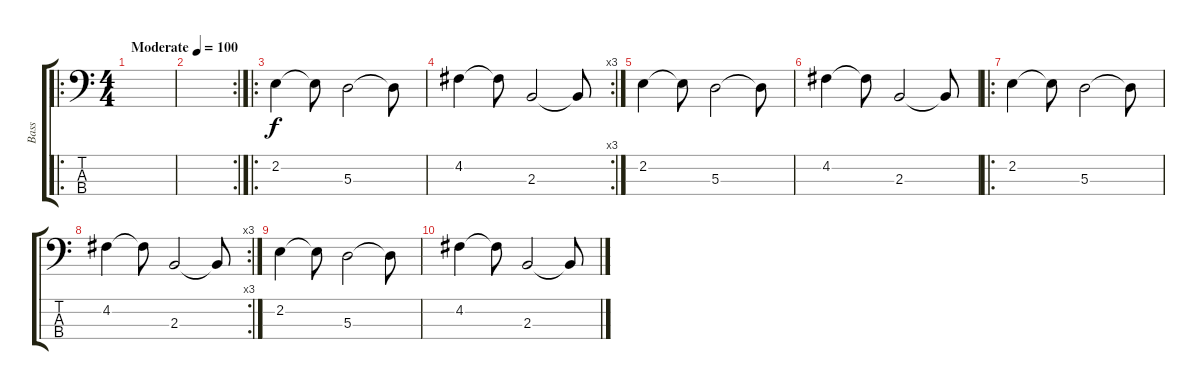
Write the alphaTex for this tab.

\track ("Bass" "Bass") {instrument electricbassfinger}
\staff {score tabs}
\tuning (G2 D2 A1 E1) {hide}
\ro
\ts (4 4)
\tempo (100 "Moderate")
\clef f4
\ks c
|
\rc 2
|
\ro
2.2.4 2.2{t}.8 5.3.2 5.3{t}.8 |
\rc 3
4.2.4 4.2{t}.8 2.3.2 2.3{t}.8 |
2.2.4 2.2{t}.8 5.3.2 5.3{t}.8 |
4.2.4 4.2{t}.8 2.3.2 2.3{t}.8 |
\ro
2.2.4 2.2{t}.8 5.3.2 5.3{t}.8 |
\rc 3
4.2.4 4.2{t}.8 2.3.2 2.3{t}.8 |
2.2.4 2.2{t}.8 5.3.2 5.3{t}.8 |
4.2.4 4.2{t}.8 2.3.2 2.3{t}.8
